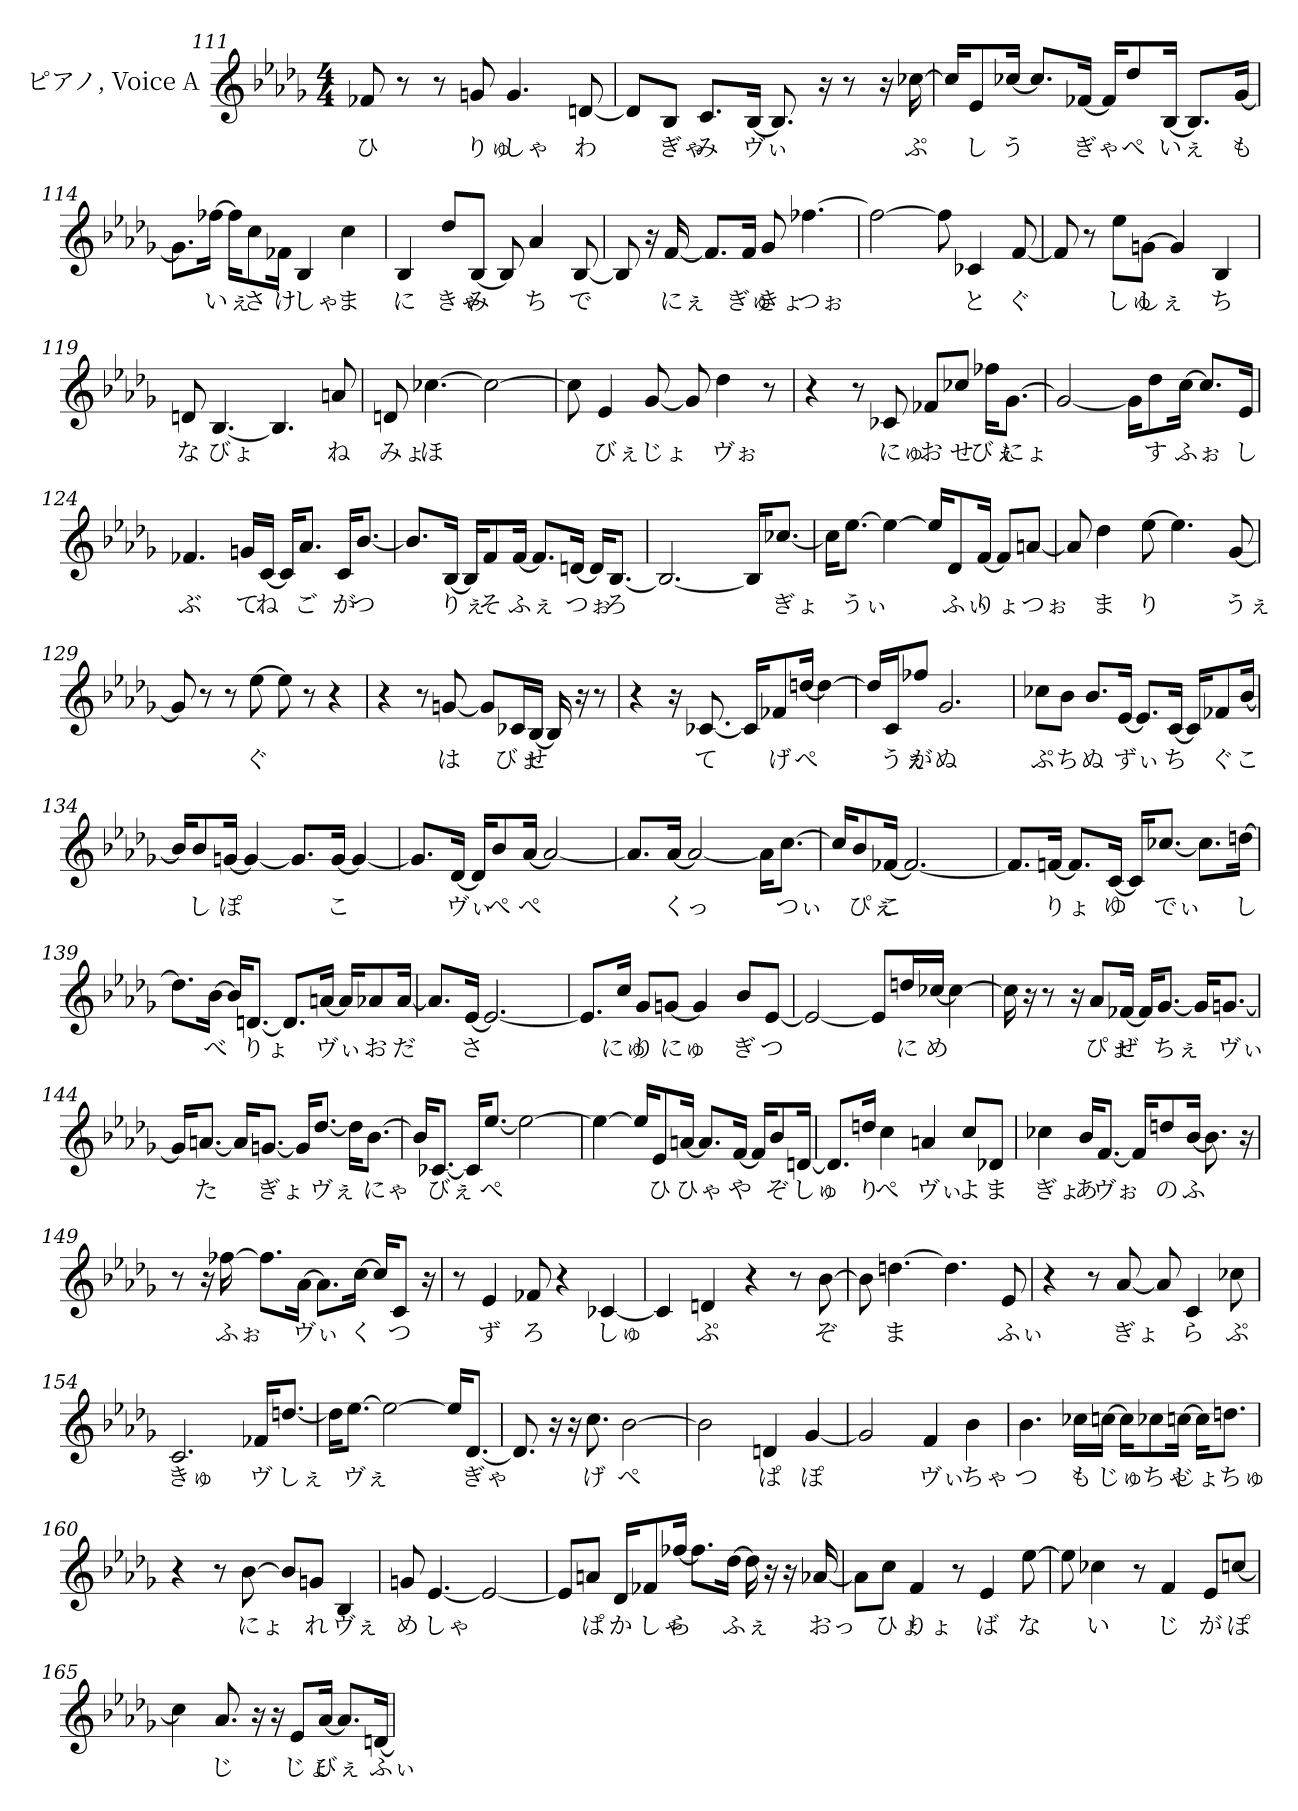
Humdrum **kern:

**kern	**text
*part1	*part1
*staff1	*staff1
*I"ピアノ, Voice A	*
*clefG2	*
*k[b-e-a-d-g-]	*
*M4/4	*
=111	=111
!	!LO:LY:b
8f-X/	ひ
8r	.
8r	.
!	!LO:LY:b
8gn/	りゅ
!	!LO:LY:b
4.g/	しゃ
!	!LO:LY:b
[8dn/	わ
=112	=112
8d/L]	.
!	!LO:LY:b
8B-/J	ぎゃ
!	!LO:LY:b
8.c/L	み
!	!LO:LY:b
[16B-/Jk	ヴぃ
8.B-/]	.
16r	.
8r	.
16r	.
!	!LO:LY:b
[16cc-X\	ぷ
!!LO:LB:g=z
=113	=113
16cc-/KL]	.
!	!LO:LY:b
8e-/	し
!	!LO:LY:b
[16cc-X/Jk	う
8.cc-/L]	.
!	!LO:LY:b
[16f-X/Jk	ぎゃ
16f-/KL]	.
!	!LO:LY:b
8dd-/	ぺ
!	!LO:LY:b
[16B-/Jk	いぇ
8.B-/L]	.
!	!LO:LY:b
[16g-/Jk	も
=114	=114
8.g-\L]	.
!	!LO:LY:b
[16ff-X\Jk	いぇ
16ff-\KL]	.
!	!LO:LY:b
8cc\	さ
!	!LO:LY:b
16f-X\Jk	け
!	!LO:LY:b
4B-/	しゃ
!	!LO:LY:b
4cc\	ま
=115	=115
!	!LO:LY:b
4B-/	に
!	!LO:LY:b
8dd-/L	きゃ
!	!LO:LY:b
[8B-/J	み
8B-/]	.
!	!LO:LY:b
4a-/	ち
!	!LO:LY:b
[8B-/	で
=116	=116
8B-/]	.
16r	.
!	!LO:LY:b
[16f/	にぇ
8.f/L]	.
!	!LO:LY:b
16f/Jk	ぎゅ
!	!LO:LY:b
8g-/	きょ
!	!LO:LY:b
[4.ff-X\	つぉ
!!LO:LB:g=z
=117	=117
2ff-\_	.
8ff-\]	.
!	!LO:LY:b
4c-X/	と
!	!LO:LY:b
[8f/	ぐ
=118	=118
8f/]	.
8r	.
!	!LO:LY:b
8ee-\L	しゅ
!	!LO:LY:b
[8gn\J	しぇ
4g/]	.
!	!LO:LY:b
4B-/	ち
=119	=119
!	!LO:LY:b
8dn/	な
!	!LO:LY:b
[4.B-/	びょ
4.B-/]	.
!	!LO:LY:b
8an/	ね
=120	=120
!	!LO:LY:b
8dn/	みょ
!	!LO:LY:b
[4.cc-X\	ほ
2cc-\_	.
=121	=121
8cc-\]	.
!	!LO:LY:b
4e-/	びぇ
!	!LO:LY:b
[8g-/	じょ
8g-/]	.
!	!LO:LY:b
4dd-\	ヴぉ
8r	.
!!LO:LB:g=z
=122	=122
4r	.
8r	.
!	!LO:LY:b
8c-X/	にゅ
!	!LO:LY:b
8f-X/L	お
!	!LO:LY:b
8cc-X/J	せ
!	!LO:LY:b
16ff-X\KL	びぇ
!	!LO:LY:b
[8.g-\J	にょ
=123	=123
2g-/_	.
16g-\KL]	.
!	!LO:LY:b
8dd-\	す
!	!LO:LY:b
[16cc\Jk	ふぉ
8.cc/L]	.
!	!LO:LY:b
16e-/Jk	し
=124	=124
!	!LO:LY:b
4.f-X/	ぶ
!	!LO:LY:b
16gn/LL	て
!	!LO:LY:b
[16c/JJ	ね
16c/KL]	.
!	!LO:LY:b
8.a-/J	ご
!	!LO:LY:b
16c/KL	が
!	!LO:LY:b
[8.b-/J	つ
=125	=125
8.b-/L]	.
!	!LO:LY:b
[16B-/Jk	りぇ
16B-/KL]	.
!	!LO:LY:b
8f/	そ
!	!LO:LY:b
[16f/Jk	ふぇ
8.f/L]	.
!	!LO:LY:b
[16dn/Jk	つぉ
16d/KL]	.
!	!LO:LY:b
[8.B-/J	ろ
!!LO:LB:g=z
=126	=126
2.B-/_	.
16B-/KL]	.
!	!LO:LY:b
[8.cc-X/J	ぎょ
=127	=127
16cc-\KL]	.
!	!LO:LY:b
[8.ee-\J	うぃ
4ee-\_	.
16ee-/KL]	.
!	!LO:LY:b
8d-/	ふぃ
!	!LO:LY:b
[16f/Jk	りょ
8f/L]	.
!	!LO:LY:b
[8an/J	つぉ
=128	=128
8a/]	.
!	!LO:LY:b
4dd-\	ま
!	!LO:LY:b
[8ee-\	り
4.ee-\]	.
!	!LO:LY:b
[8g-/	うぇ
=129	=129
8g-/]	.
8r	.
8r	.
!	!LO:LY:b
[8ee-\	ぐ
8ee-\]	.
8r	.
4r	.
=130	=130
4r	.
8r	.
!	!LO:LY:b
[8gn/	は
8g/L]	.
!	!LO:LY:b
16c-X/L	びょ
!	!LO:LY:b
[16B-/JJ	せ
16B-/]	.
16r	.
8r	.
!!LO:LB:g=z
=131	=131
4r	.
16r	.
!	!LO:LY:b
[8.c-X/	て
16c-/KL]	.
!	!LO:LY:b
8f-X/	げ
!	!LO:LY:b
[16ddn/Jk	ぺ
4dd\_	.
=132	=132
16dd/LL]	.
!	!LO:LY:b
16c/J	うぇ
!	!LO:LY:b
8ff-X/J	が
!	!LO:LY:b
2.g-/	ぬ
=133	=133
!	!LO:LY:b
8cc-X\L	ぷ
!	!LO:LY:b
8b-\J	ち
!	!LO:LY:b
8.b-/L	ぬ
!	!LO:LY:b
[16e-/Jk	ずぃ
8.e-/L]	.
!	!LO:LY:b
[16c/Jk	ち
16c/KL]	.
!	!LO:LY:b
8f-X/	ぐ
!	!LO:LY:b
[16b-/Jk	こ
=134	=134
16b-/KL]	.
!	!LO:LY:b
8b-/	し
!	!LO:LY:b
[16gn/Jk	ぽ
4g/_	.
8.g/L]	.
!	!LO:LY:b
[16g/Jk	こ
4g/_	.
=135	=135
8.g/L]	.
!	!LO:LY:b
[16d-/Jk	ヴぃ
16d-/KL]	.
!	!LO:LY:b
8b-/	ぺ
!	!LO:LY:b
[16a-/Jk	ぺ
2a-/_	.
!!LO:PB:g=z
=136	=136
8.a-/L]	.
!	!LO:LY:b
[16a-/Jk	くっ
2a-/_	.
16a-\KL]	.
!	!LO:LY:b
[8.cc\J	つぃ
=137	=137
16cc/KL]	.
!	!LO:LY:b
8b-/	ぴぇ
!	!LO:LY:b
[16f-X/Jk	こ
2.f-/_	.
=138	=138
8.f-/L]	.
!	!LO:LY:b
[16fn/Jk	りょ
8.f/L]	.
!	!LO:LY:b
[16c/Jk	ゆ
16c/KL]	.
!	!LO:LY:b
[8.cc-X/J	でぃ
8.cc-\L]	.
!	!LO:LY:b
[16ddn\Jk	し
=139	=139
8.dd\L]	.
!	!LO:LY:b
[16b-\Jk	べ
16b-/KL]	.
!	!LO:LY:b
[8.dn/J	りょ
8.d/L]	.
!	!LO:LY:b
[16an/Jk	ヴぃ
16a/KL]	.
!	!LO:LY:b
8a-X/	お
!	!LO:LY:b
[16a-/Jk	だ
=140	=140
8.a-/L]	.
!	!LO:LY:b
[16e-/Jk	さ
2.e-/_	.
!!LO:LB:g=z
=141	=141
8.e-/L]	.
!	!LO:LY:b
16cc/Jk	にゅ
!	!LO:LY:b
8g-/L	り
!	!LO:LY:b
[8gn/J	にゅ
4g/]	.
!	!LO:LY:b
8b-/L	ぎ
!	!LO:LY:b
[8e-/J	つ
=142	=142
2e-/_	.
8e-/L]	.
!	!LO:LY:b
16ddn/L	に
!	!LO:LY:b
[16cc-X/JJ	め
4cc-\_	.
=143	=143
16cc-\]	.
16r	.
8r	.
16r	.
!	!LO:LY:b
8a-/L	ぴょ
!	!LO:LY:b
[16f-X/Jk	ぜ
16f-/KL]	.
!	!LO:LY:b
[8.g-/J	ちぇ
16g-/KL]	.
!	!LO:LY:b
[8.gn/J	ヴぃ
=144	=144
16g/KL]	.
!	!LO:LY:b
[8.an/J	た
16a/KL]	.
!	!LO:LY:b
[8.gn/J	ぎょ
16g/KL]	.
!	!LO:LY:b
[8.dd-/J	ヴぇ
16dd-\KL]	.
!	!LO:LY:b
[8.b-\J	にゃ
!!LO:LB:g=z
=145	=145
16b-/KL]	.
!	!LO:LY:b
[8.c-X/J	びぇ
16c-/KL]	.
!	!LO:LY:b
[8.ee-/J	ぺ
2ee-\_	.
=146	=146
4ee-\_	.
16ee-/KL]	.
!	!LO:LY:b
8e-/	ひ
!	!LO:LY:b
[16an/Jk	ひゃ
8.a/L]	.
!	!LO:LY:b
[16f/Jk	や
16f/KL]	.
!	!LO:LY:b
8b-/	ぞ
!	!LO:LY:b
[16dn/Jk	しゅ
=147	=147
8.d/L]	.
!	!LO:LY:b
16ddn/Jk	り
!	!LO:LY:b
4cc\	ぺ
!	!LO:LY:b
4an/	ヴぃ
!	!LO:LY:b
8cc/L	よ
!	!LO:LY:b
8d-X/J	ま
=148	=148
!	!LO:LY:b
4cc-X\	ぎょ
!	!LO:LY:b
16b-/KL	あ
!	!LO:LY:b
[8.f/J	ヴぉ
16f/KL]	.
!	!LO:LY:b
8ddn/	の
!	!LO:LY:b
[16b-/Jk	ふ
8.b-\]	.
16r	.
!!LO:LB:g=z
=149	=149
8r	.
16r	.
!	!LO:LY:b
[16ff-X\	ふぉ
8.ff-\L]	.
!	!LO:LY:b
[16a-\Jk	ヴぃ
8.a-\L]	.
!	!LO:LY:b
[16cc\Jk	く
16cc/KL]	.
!	!LO:LY:b
8c/J	つ
16r	.
=150	=150
8r	.
!	!LO:LY:b
4e-/	ず
!	!LO:LY:b
8f-X/	ろ
4r	.
!	!LO:LY:b
[4c-X/	しゅ
=151	=151
4c-/]	.
!	!LO:LY:b
4dn/	ぷ
4r	.
8r	.
!	!LO:LY:b
[8b-\	ぞ
=152	=152
8b-\]	.
!	!LO:LY:b
[4.ddn\	ま
4.dd\]	.
!	!LO:LY:b
8e-/	ふぃ
=153	=153
4r	.
8r	.
!	!LO:LY:b
[8a-/	ぎょ
8a-/]	.
!	!LO:LY:b
4c/	ら
!	!LO:LY:b
8cc-X\	ぷ
!!LO:LB:g=z
=154	=154
!	!LO:LY:b
2.c/	きゅ
!	!LO:LY:b
16f-X/KL	ヴ
!	!LO:LY:b
[8.ddn/J	しぇ
=155	=155
16dd\KL]	.
!	!LO:LY:b
[8.ee-\J	ヴぇ
2ee-\_	.
16ee-/KL]	.
!	!LO:LY:b
[8.d-/J	ぎゃ
=156	=156
8.d-/]	.
16r	.
16r	.
!	!LO:LY:b
8.cc\	げ
!	!LO:LY:b
[2b-\	ぺ
=157	=157
2b-\]	.
!	!LO:LY:b
4dn/	ぱ
!	!LO:LY:b
[4g-/	ぽ
=158	=158
2g-/]	.
!	!LO:LY:b
4f/	ヴぃ
!	!LO:LY:b
4b-\	ちゃ
=159	=159
!	!LO:LY:b
4.b-\	つ
!	!LO:LY:b
16cc-X\LL	も
!	!LO:LY:b
[16ccn\JJ	じゅ
16cc\KL]	.
!	!LO:LY:b
8cc-X\	ちゃ
!	!LO:LY:b
[16ccn\Jk	じょ
16cc\KL]	.
!	!LO:LY:b
8.ddn\J	ちゅ
!!LO:LB:g=z
=160	=160
4r	.
8r	.
!	!LO:LY:b
[8b-\	にょ
8b-/L]	.
!	!LO:LY:b
8gn/J	れ
!	!LO:LY:b
4B-/	ヴぇ
=161	=161
!	!LO:LY:b
8gn/	め
!	!LO:LY:b
[4.e-/	しゃ
2e-/_	.
=162	=162
8e-/L]	.
!	!LO:LY:b
8an/J	ぱ
!	!LO:LY:b
16d-/KL	か
!	!LO:LY:b
8f-X/	しゃ
!	!LO:LY:b
[16ff-X/Jk	ら
8.ff-\L]	.
!	!LO:LY:b
[16dd-\Jk	ふぇ
16dd-\]	.
16r	.
16r	.
!	!LO:LY:b
[16a-X/	おっ
=163	=163
8a-\L]	.
!	!LO:LY:b
8cc\J	ひょ
!	!LO:LY:b
4f/	りょ
8r	.
!	!LO:LY:b
4e-/	ば
!	!LO:LY:b
[8ee-\	な
=164	=164
8ee-\]	.
!	!LO:LY:b
4cc-X\	い
8r	.
!	!LO:LY:b
4f/	じ
!	!LO:LY:b
8e-/L	が
!	!LO:LY:b
[8ccn/J	ぽ
!!LO:LB:g=z
=165	=165
4cc\]	.
!	!LO:LY:b
8.a-/	じ
16r	.
16r	.
!	!LO:LY:b
8e-/L	じょ
!	!LO:LY:b
[16a-/Jk	びぇ
8.a-/L]	.
!	!LO:LY:b
[16dn/Jk	ふぃ
=	=
*-	*-
